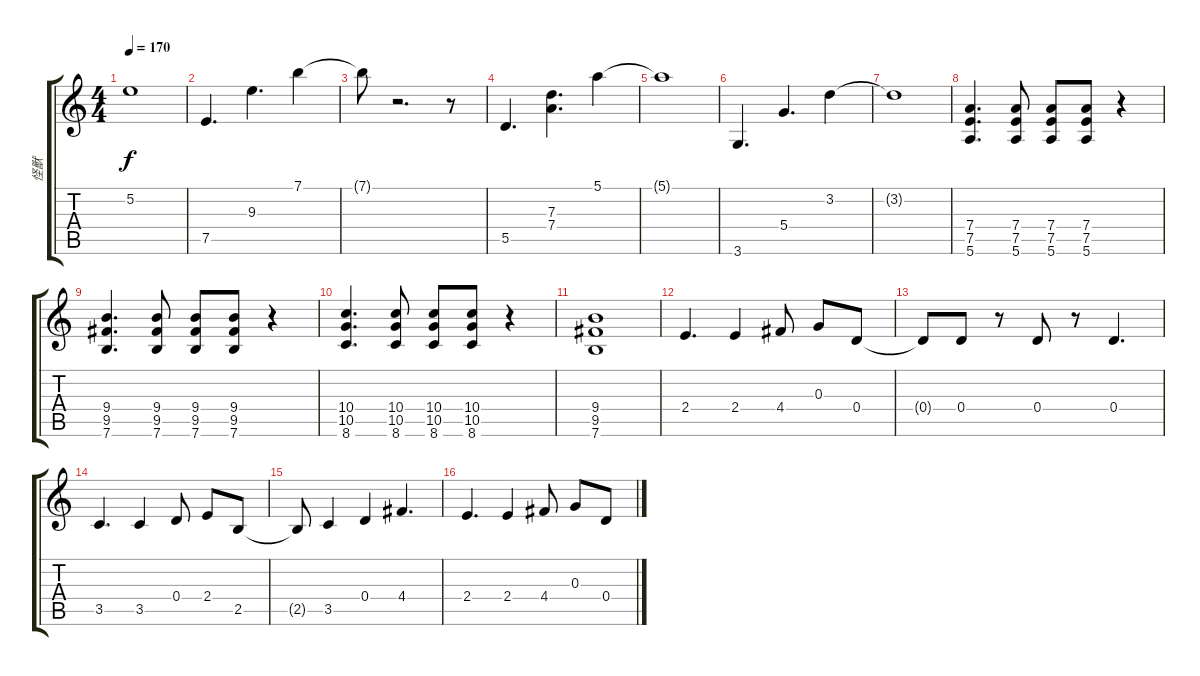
\track ("怪獸" "怪獸") {instrument overdrivenguitar}
\staff {score tabs}
\tuning (E4 B3 G3 D3 A2 E2) {hide}
\ts (4 4)
\tempo 170
\clef g2
\ks c
5.2{t}.1{dy f} |
7.5.4{d} 9.3.4{d} 7.1.4 |
7.1{t}.8 r.2{d} r.8 |
5.5.4{d} (7.3 7.4).4{d} 5.1.4 |
5.1{t}.1 |
3.6.4{d} 5.4.4{d} 3.2.4 |
3.2{t}.1 |
(7.4 7.5 5.6).4{d} (7.4 7.5 5.6).8 (7.4 7.5 5.6).8 (7.4 7.5 5.6).8 r.4 |
(9.4 9.5 7.6).4{d} (9.4 9.5 7.6).8 (9.4 9.5 7.6).8 (9.4 9.5 7.6).8 r.4 |
(10.4 10.5 8.6).4{d} (10.4 10.5 8.6).8 (10.4 10.5 8.6).8 (10.4 10.5 8.6).8 r.4 |
(9.4 9.5 7.6).1 |
2.4.4{d} 2.4.4 4.4.8 0.3.8 0.4.8 |
0.4{t}.8 0.4.8 r.8 0.4.8 r.8 0.4.4{d} |
3.5.4{d} 3.5.4 0.4.8 2.4.8 2.5.8 |
2.5{t}.8 3.5.4 0.4.4 4.4.4{d} |
2.4.4{d} 2.4.4 4.4.8 0.3.8 0.4.8
